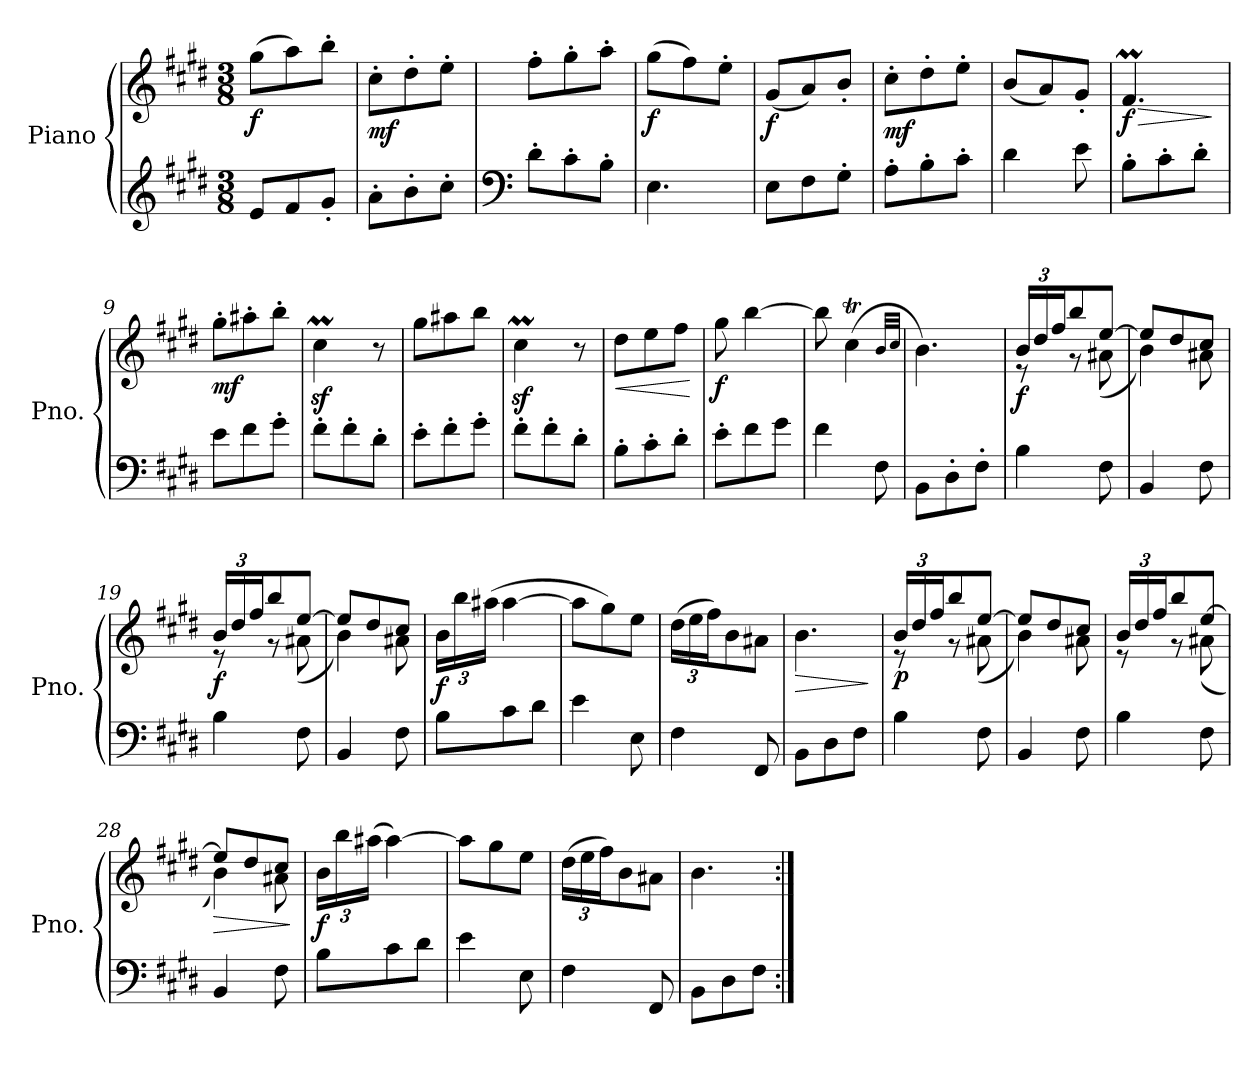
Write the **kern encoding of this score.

**kern	**kern	**dynam
*part1	*part1	*part1
*staff2	*staff1	*staff1/2
*I"Piano	*	*
*I'Pno.	*	*
*clefG2	*clefG2	*
*k[f#c#g#d#]	*k[f#c#g#d#]	*
*M3/8	*M3/8	*
*MM120	*MM120	*
=1	=1	=1
!	!	!LO:DY:b
8e/L	(8gg#\L	f
8f#/	8aa\)	.
8g#'/J	8bb'\J	.
=2	=2	=2
!	!	!LO:DY:b
8a'\L	8cc#'\L	mf
8b'\	8dd#'\	.
8cc#'\J	8ee'\J	.
=3	=3	=3
*clefF4	*	*
8d#'\L	8ff#'\L	.
8c#'\	8gg#'\	.
8B'\J	8aa'\J	.
=4	=4	=4
!	!	!LO:DY:b
4.E\	(8gg#\L	f
.	8ff#\)	.
.	8ee'\J	.
=5	=5	=5
!	!	!LO:DY:b
8E\L	(8g#/L	f
8F#\	8a/)	.
8G#'\J	8b'/J	.
=6	=6	=6
!	!	!LO:DY:b
8A'\L	8cc#'\L	mf
8B'\	8dd#'\	.
8c#'\J	8ee'\J	.
=7	=7	=7
4d#\	(8b/L	.
.	8a/)	.
8e\	8g#'/J	.
=8	=8	=8
!	!	!LO:HP:b
!	!	!LO:DY:n=1:b
8B'\L	4.f#M/	> f
8c#'\	.	.
8d#'\J	.	.
.	.	]
=9	=9	=9
!	!	!LO:DY:b
8e\L	8gg#'\L	mf
8f#\	8aa#X'\	.
8g#'\J	8bb'\J	.
!!LO:LB:g=z
=10	=10	=10
8f#'\L	4cc#z<M\	.
8f#'\	.	.
8d#'\J	8r	.
=11	=11	=11
8e'\L	8gg#\L	.
8f#'\	8aa#X\	.
8g#'\J	8bb\J	.
=12	=12	=12
8f#'\L	4cc#z<M\	.
8f#'\	.	.
8d#'\J	8r	.
=13	=13	=13
!	!	!LO:HP:b
8B'\L	8dd#\L	<
8c#'\	8ee\	.
8d#'\J	8ff#\J	.
.	.	[
=14	=14	=14
!	!	!LO:DY:b
8e'\L	8gg#\	f
8f#\	[4bb\	.
8g#\J	.	.
=15	=15	=15
4f#\	8bb\]	.
.	(4cc#T\	.
8F#\	.	.
.	32qb/LLL	.
.	32qcc#/JJJ	.
=16	=16	=16
8BB\L	4.b\)	.
8D#'\	.	.
8F#'\J	.	.
=17	=17	=17
*	*Xbrackettup	*
*	*^	*
!	!	!	!LO:DY:b
4B\	24b/LL	8r	f
.	24dd#/	.	.
.	24ff#/J	.	.
.	8bb/	8r	.
8F#\	[8ee/J	(8a#X\	.
!!LO:LB:g=z	!!
=18	=18	=18	=18
4BB/	8ee/L]	4b\)	.
.	8dd#/	.	.
8F#\	8cc#/J	8a#X\	.
=19	=19	=19	=19
!	!	!	!LO:DY:b
4B\	24b/LL	8r	f
.	24dd#/	.	.
.	24ff#/J	.	.
.	8bb/	8r	.
8F#\	[8ee/J	(8a#X\	.
=20	=20	=20	=20
4BB/	8ee/L]	4b\)	.
.	8dd#/	.	.
8F#\	8cc#/J	8a#X\	.
=21	=21	=21	=21
!	!	!	!LO:DY:b
*	*v	*v	*
8B\L	24b\LL	f
.	24bb\	.
.	(24aa#X\JJ	.
8c#\	[4aa#\	.
8d#\J	.	.
=22	=22	=22
4e\	8aa#\L]	.
.	8gg#\)	.
8E\	8ee\J	.
=23	=23	=23
4F#\	(24dd#\LL	.
.	24ee\	.
.	24ff#\J)	.
.	8b\	.
8FF#/	8a#X\J	.
=24	=24	=24
!	!	!LO:HP:b
8BB\L	4.b\	>
8D#\	.	.
8F#\J	.	.
.	.	]
!!LO:LB:g=z
=25	=25	=25
*	*^	*
!	!	!	!LO:DY:b
4B\	24b/LL	8r	p
.	24dd#/	.	.
.	24ff#/J	.	.
.	8bb/	8r	.
8F#\	[8ee/J	(8a#X\	.
=26	=26	=26	=26
4BB/	8ee/L]	4b\)	.
.	8dd#/	.	.
8F#\	8cc#/J	8a#X\	.
=27	=27	=27	=27
4B\	24b/LL	8r	.
.	24dd#/	.	.
.	24ff#/J	.	.
.	8bb/	8r	.
8F#\	[8ee/J	(8a#X\	.
=28	=28	=28	=28
!	!	!	!LO:HP:b
4BB/	8ee/L]	4b\)	>
.	8dd#/	.	.
8F#\	8cc#/J	8a#X\	.
*	*v	*v	*
.	.	]
=29	=29	=29
!	!	!LO:DY:b
8B\L	24b\LL	f
.	24bb\	.
.	(24aa#X\JJ	.
8c#\	[4aa#\)	.
8d#\J	.	.
=30	=30	=30
4e\	8aa#\L]	.
.	8gg#\	.
8E\	8ee\J	.
=31	=31	=31
4F#\	(24dd#\LL	.
.	24ee\	.
.	24ff#\J)	.
.	8b\	.
8FF#/	8a#X\J	.
!!LO:LB:g=z
=32	=32	=32
8BB\L	4.b\	.
8D#\	.	.
8F#\J	.	.
=:|!	=:|!	=:|!
*-	*-	*-
